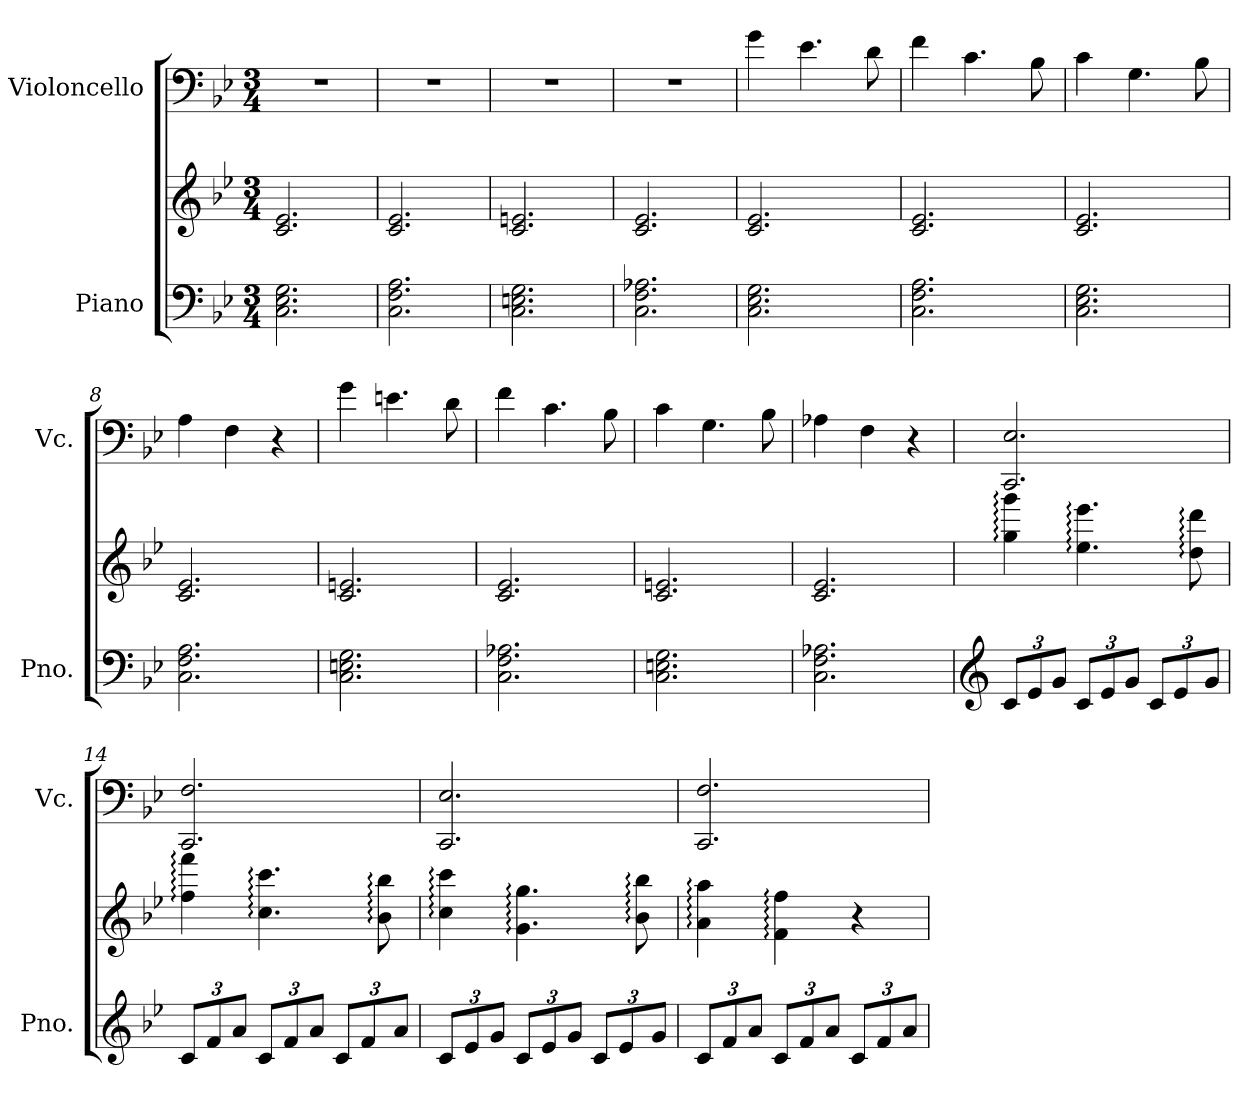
**kern	**kern	**kern
*part2	*part2	*part1
*staff3	*staff2	*staff1
*I"Piano	*	*I"Violoncello
*I'Pno.	*	*I'Vc.
*clefF4	*clefG2	*clefF4
*k[b-e-]	*k[b-e-]	*k[b-e-]
*M3/4	*M3/4	*M3/4
*MM100	*MM100	*MM100
=1	=1	=1
2.C\ 2.E-\ 2.G\	2.c/ 2.e-/	2.r
=2	=2	=2
2.C\ 2.F\ 2.A\	2.c/ 2.e-/	2.r
=3	=3	=3
2.C\ 2.En\ 2.G\	2.c/ 2.en/	2.r
=4	=4	=4
2.C\ 2.F\ 2.A-X\	2.c/ 2.e-/	2.r
=5	=5	=5
2.C\ 2.E-\ 2.G\	2.c/ 2.e-/	4g\
.	.	4.e-\
.	.	8d\
=6	=6	=6
2.C\ 2.F\ 2.A\	2.c/ 2.e-/	4f\
.	.	4.c\
.	.	8B-\
=7	=7	=7
2.C\ 2.E-\ 2.G\	2.c/ 2.e-/	4c\
.	.	4.G\
.	.	8B-\
=8	=8	=8
2.C\ 2.F\ 2.A\	2.c/ 2.e-/	4A\
.	.	4F\
.	.	4r
=9	=9	=9
2.C\ 2.En\ 2.G\	2.c/ 2.en/	4g\
.	.	4.en\
.	.	8d\
!!LO:LB:g=z
=10	=10	=10
2.C\ 2.F\ 2.A-X\	2.c/ 2.e-/	4f\
.	.	4.c\
.	.	8B-\
=11	=11	=11
2.C\ 2.En\ 2.G\	2.c/ 2.en/	4c\
.	.	4.G\
.	.	8B-\
=12	=12	=12
2.C\ 2.F\ 2.A-X\	2.c/ 2.e-/	4A-X\
.	.	4F\
.	.	4r
=13	=13	=13
*clefG2	*	*
*Xbrackettup	*	*
12c/L	4gg\: 4ggg\:	2.CC/ 2.E-/
12e-/	.	.
12g/J	.	.
12c/L	4.ee-\: 4.eee-\:	.
12e-/	.	.
12g/J	.	.
12c/L	.	.
12e-/	.	.
.	8dd\: 8ddd\:	.
12g/J	.	.
=14	=14	=14
12c/L	4ff\: 4fff\:	2.CC/ 2.F/
12f/	.	.
12a/J	.	.
12c/L	4.cc\: 4.ccc\:	.
12f/	.	.
12a/J	.	.
12c/L	.	.
12f/	.	.
.	8b-\: 8bb-\:	.
12a/J	.	.
=15	=15	=15
12c/L	4cc\: 4ccc\:	2.CC/ 2.E-/
12e-/	.	.
12g/J	.	.
12c/L	4.g\: 4.gg\:	.
12e-/	.	.
12g/J	.	.
12c/L	.	.
12e-/	.	.
.	8b-\: 8bb-\:	.
12g/J	.	.
!!LO:LB:g=z
=16	=16	=16
12c/L	4a\: 4aa\:	2.CC/ 2.F/
12f/	.	.
12a/J	.	.
12c/L	4f\: 4ff\:	.
12f/	.	.
12a/J	.	.
12c/L	4r	.
12f/	.	.
12a/J	.	.
=	=	=
*-	*-	*-
